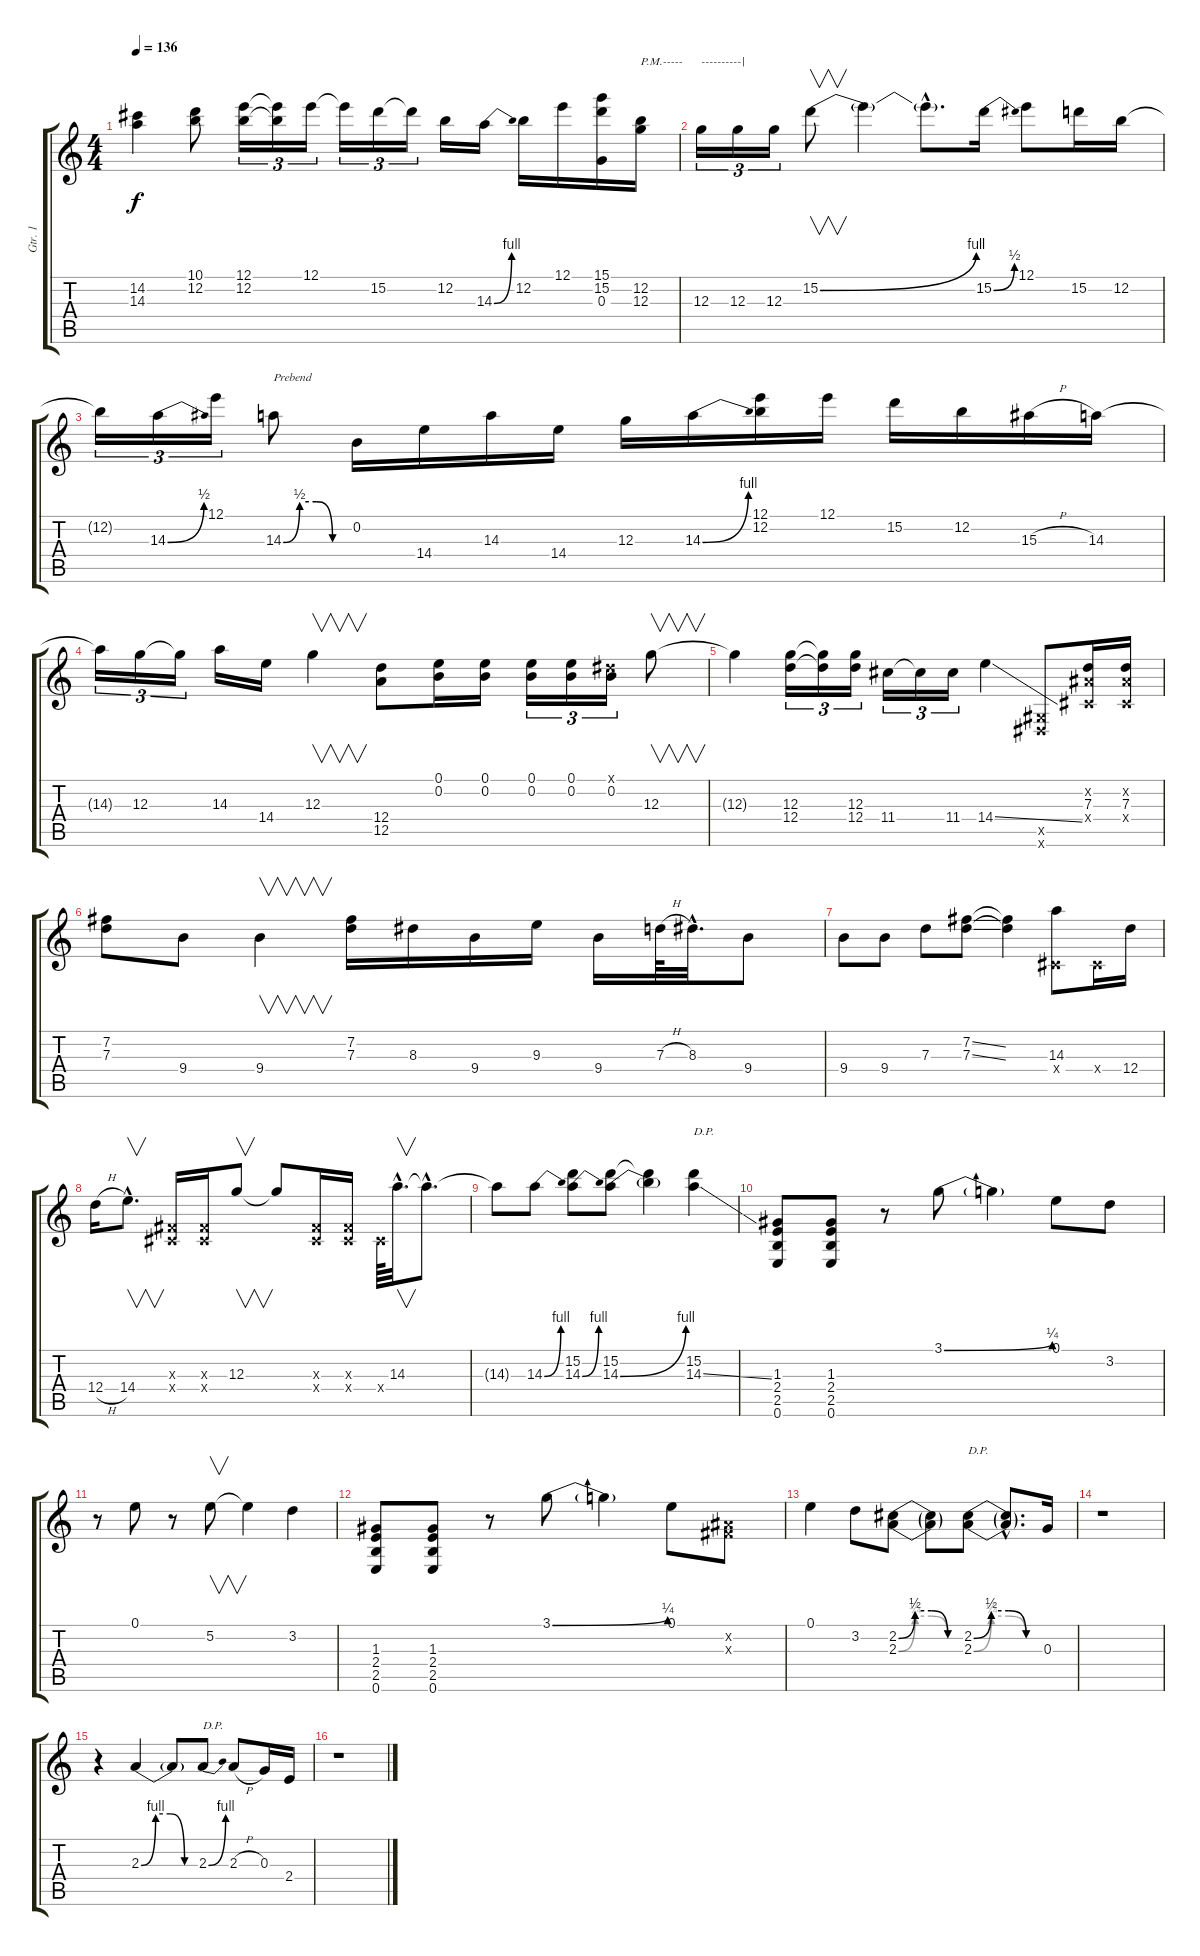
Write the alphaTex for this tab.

\track ("Gtr. 1" "Gtr. 1") {instrument overdrivenguitar}
\staff {score tabs}
\tuning (E4 B3 G3 D3 A2 E2) {hide}
\ts (4 4)
\tempo 136
\clef g2
\ks c
(14.2{t} 14.3{t}).4{dy f} (10.1 12.2).8 (12.1 12.2).16{tu (3 2)} (12.1{t} 12.2{t}).16{tu (3 2)} 12.1.16{tu (3 2)} 12.1{t}.16{tu (3 2)} 15.2.16{tu (3 2)} 15.2{t}.16{tu (3 2)} 12.2.16 14.3{be (bend 0 0 60 4)}.16 12.2.16 12.1.16 (15.1 15.2 0.3).16 (12.2 12.3).16{txt "P.M.-----"} |
12.3.16{tu (3 2) txt "----------|"} 12.3.16{tu (3 2)} 12.3.16{tu (3 2)} 15.2{be (bend 0 0 60 4)}.8{v} 15.2{t}.4 15.2{hac t}.8{d} 15.2{be (bend 0 0 60 2)}.16 12.1.8 15.2.16 12.2.16 |
12.2{t}.16{tu (3 2)} 14.3{be (bend 0 0 60 2)}.16{tu (3 2)} 12.1.16{tu (3 2)} 14.3{be (custom 0 0 15 2 30 2 45 0 60 0)}.8{txt "Prebend"} 0.2.16 14.4.16 14.3.16 14.4.16 12.3.16 14.3{be (bend 0 0 60 4)}.16 (12.1 12.2).16 12.1.16 15.2.16 12.2.16 15.3{h}.16 14.3.16 |
14.3{t}.16{tu (3 2)} 12.3.16{tu (3 2)} 12.3{t}.16{tu (3 2)} 14.3.16 14.4.16 12.3.4{v} (12.4 12.5).8 (0.1 0.2).16 (0.1 0.2).16 (0.1 0.2).16{tu (3 2)} (0.1 0.2).16{tu (3 2)} (-1.1{x} 0.2).16{tu (3 2)} 12.3.8{v} |
12.3{t}.4 (12.3 12.4).16{tu (3 2)} (12.3{t} 12.4{t}).16{tu (3 2)} (12.3 12.4).16{tu (3 2)} 11.4.16{tu (3 2)} 11.4{t}.16{tu (3 2)} 11.4.16{tu (3 2)} 14.4{ss}.4 (-1.5{x} -1.6{x}).8 (-1.2{x} 7.3 -1.4{x}).16 (-1.2{x} 7.3 -1.4{x}).16 |
(7.2 7.3).8 9.4.8 9.4.4{v} (7.2 7.3).16 8.3.16 9.4.16 9.3.16 9.4.16 7.3{h}.64 8.3{hac}.32{d} 9.4.8 |
9.4.8 9.4.8 7.3.8 (7.2{ss} 7.3{ss}).8 (7.2{t} 7.3{t}).4 (14.3 -1.4{x}).8 -1.4{x}.16 12.4.16 |
12.4{h}.16 14.4{hac}.8{v d} (-1.3{x} -1.4{x}).16 (-1.3{x} -1.4{x}).16 12.3.8{v} 12.3{t}.8 (-1.3{x} -1.4{x}).16 (-1.3{x} -1.4{x}).16 -1.4{x}.64 14.3{hac}.32{v d} 14.3{hac t}.8{d} |
14.3{t}.8 14.3{be (bend 0 0 60 4)}.8 (15.2 14.3{be (bend 0 0 60 4)}).8 (15.2 14.3{be (bend 0 0 60 4)}).8 (15.2{t} 14.3{t}).4 (15.2 14.3{ss}).4{txt "D.P."} |
(1.3 2.4 2.5 0.6).8 (1.3 2.4 2.5 0.6).8 r.8 3.1{be (bend 0 0 60 1)}.8 3.1{t}.4 0.1.8 3.2.8 |
r.8 0.1.8 r.8 5.2.8{v} 5.2{t}.4 3.2.4 |
(1.3 2.4 2.5 0.6).8 (1.3 2.4 2.5 0.6).8 r.8 3.1{be (bend 0 0 60 1)}.8 3.1{t}.4 0.1.8 (-1.2{x} -1.3{x}).8 |
0.1.4 3.2.8 (2.2{be (custom 0 0 15 2 30 2 45 0 60 0)} 2.3{be (custom 0 0 15 1 30 1 45 0 60 0)}).8 (2.2{t} 2.3{t}).8 (2.2{be (custom 0 0 15 2 30 2 45 0 60 0)} 2.3{be (custom 0 0 15 1 30 1 45 0 60 0)}).8{txt "D.P."} (2.2{hac t} 2.3{hac t}).8{d} 0.3.16 |
r.1 |
r.4 2.3{be (custom 0 0 15 4 30 4 45 0 60 0)}.4 2.3{t}.8 2.3{be (bend 0 0 60 4)}.8{txt "D.P."} 2.3{h}.8 0.3.16 2.4.16 |
r.1
